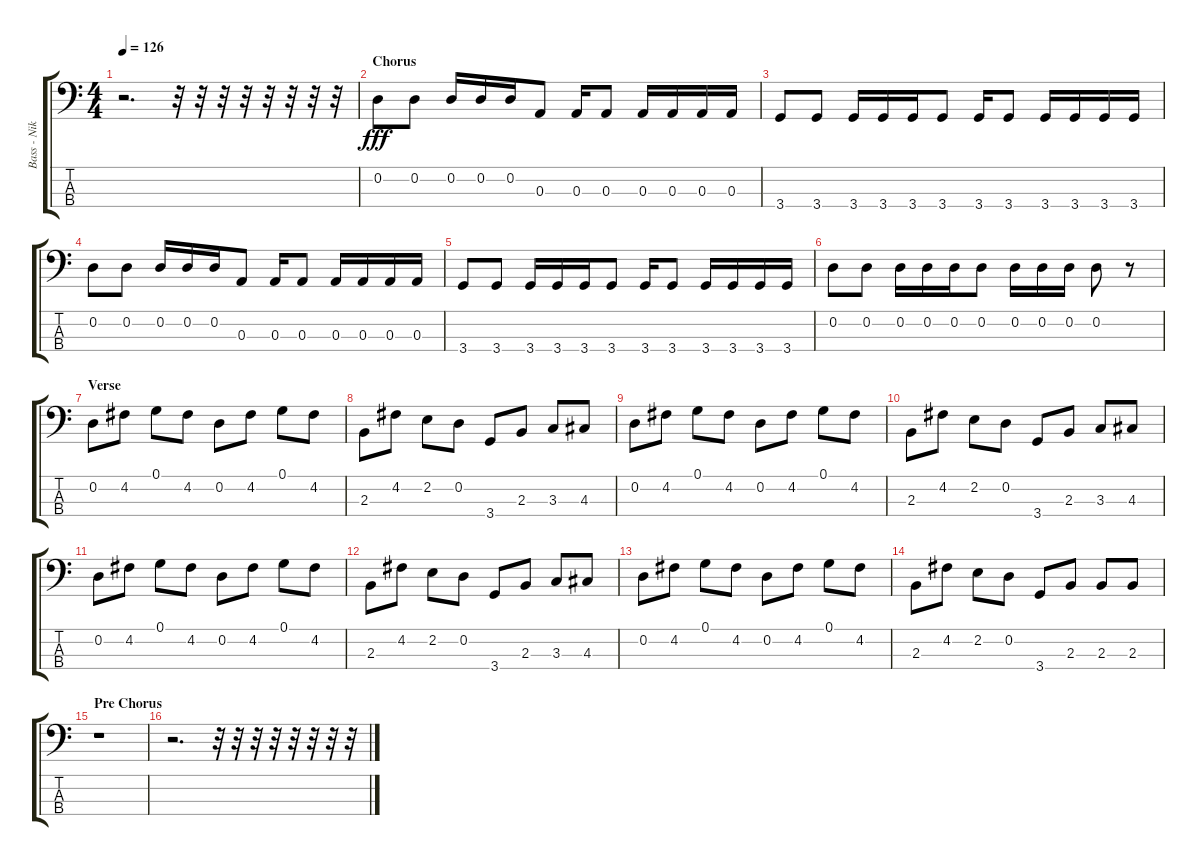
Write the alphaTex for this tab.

\track ("Bass - Nikola" "Bass - Nik") {instrument electricbasspick}
\staff {score tabs}
\tuning (G2 D2 A1 E1) {hide}
\ts (4 4)
\tempo 126
\clef f4
\ks c
r.2{d dy fff} r.32 r.32 r.32 r.32 r.32 r.32 r.32 r.32 |
\section ("" "Chorus")
0.2.8 0.2.8 0.2.16 0.2.16 0.2.16 0.3.8 0.3.16 0.3.8 0.3.16 0.3.16 0.3.16 0.3.16 |
3.4.8 3.4.8 3.4.16 3.4.16 3.4.16 3.4.8 3.4.16 3.4.8 3.4.16 3.4.16 3.4.16 3.4.16 |
0.2.8 0.2.8 0.2.16 0.2.16 0.2.16 0.3.8 0.3.16 0.3.8 0.3.16 0.3.16 0.3.16 0.3.16 |
3.4.8 3.4.8 3.4.16 3.4.16 3.4.16 3.4.8 3.4.16 3.4.8 3.4.16 3.4.16 3.4.16 3.4.16 |
0.2.8 0.2.8 0.2.16 0.2.16 0.2.16 0.2.8 0.2.16 0.2.16 0.2.16 0.2.8 r.8 |
\section ("" "Verse")
0.2.8 4.2.8 0.1.8 4.2.8 0.2.8 4.2.8 0.1.8 4.2.8 |
2.3.8 4.2.8 2.2.8 0.2.8 3.4.8 2.3.8 3.3.8 4.3.8 |
0.2.8 4.2.8 0.1.8 4.2.8 0.2.8 4.2.8 0.1.8 4.2.8 |
2.3.8 4.2.8 2.2.8 0.2.8 3.4.8 2.3.8 3.3.8 4.3.8 |
0.2.8 4.2.8 0.1.8 4.2.8 0.2.8 4.2.8 0.1.8 4.2.8 |
2.3.8 4.2.8 2.2.8 0.2.8 3.4.8 2.3.8 3.3.8 4.3.8 |
0.2.8 4.2.8 0.1.8 4.2.8 0.2.8 4.2.8 0.1.8 4.2.8 |
2.3.8 4.2.8 2.2.8 0.2.8 3.4.8 2.3.8 2.3.8 2.3.8 |
\section ("" "Pre Chorus")
r.1 |
r.2{d} r.32 r.32 r.32 r.32 r.32 r.32 r.32 r.32
